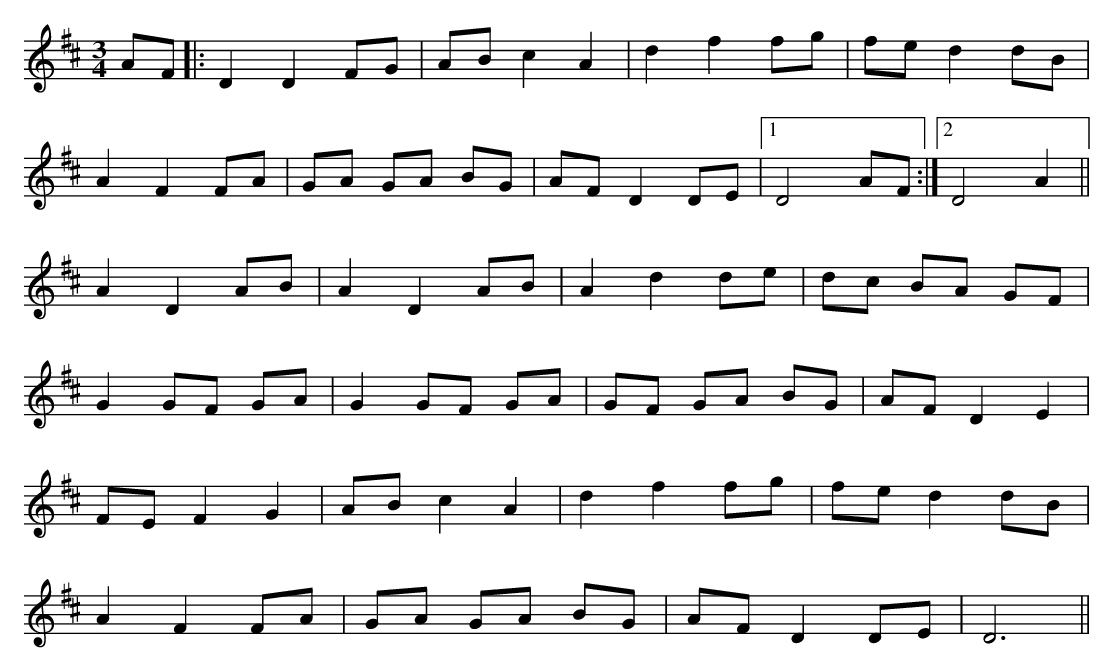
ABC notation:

X:1
M:3/4
K:D
AF|:D2 D2 FG|AB c2 A2|d2 f2 fg|fe d2 dB|
A2 F2 FA|GA GA BG|AF D2 DE|1 D4 AF:|2 D4 A2||
A2 D2 AB|A2 D2 AB|A2 d2 de|dc BA GF|
G2 GF GA|G2 GF GA|GF GA BG|AF D2 E2|
FE F2 G2|AB c2 A2|d2 f2 fg|fe d2 dB|
A2 F2 FA|GA GA BG|AF D2 DE|D6||
